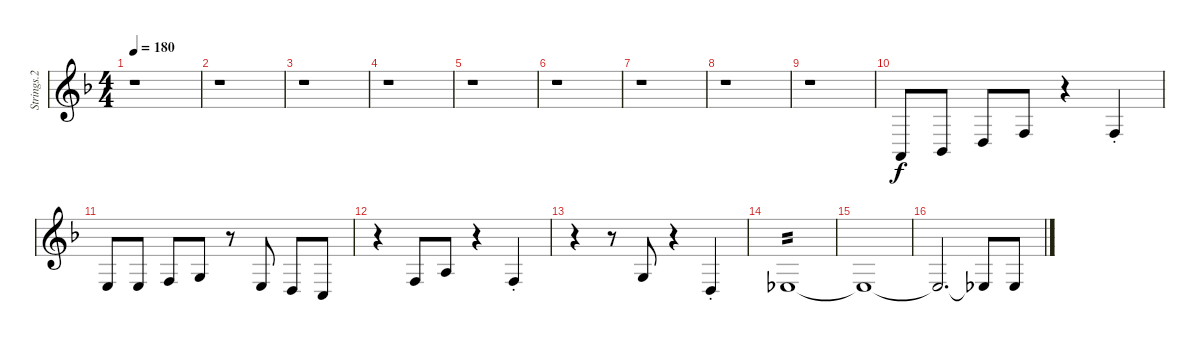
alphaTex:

\track ("Strings.2" "Strings.2") {instrument synthstrings1}
\staff {score}
\tuning (E4 B3 G3 D3 A2 E2) {hide}
\ts (4 4)
\tempo 180
\clef g2
\ks f
r.1{dy f} |
r.1 |
r.1 |
r.1 |
r.1 |
r.1 |
r.1 |
r.1 |
r.1 |
0.5.8 1.5.8 0.4.8 3.4.8 r.4 3.4{st}.4 |
2.4.8 2.4.8 3.4.8 0.3.8 r.8 2.4.8 0.4.8 3.5.8 |
r.4 3.4.8 2.3.8 r.4 3.4{st}.4 |
r.4 r.8 0.3.8 r.4 0.4{st}.4 |
1.4.1{tp 2} |
1.4{t}.1 |
1.4{t}.2{d} 1.4{t}.8 1.4.8
